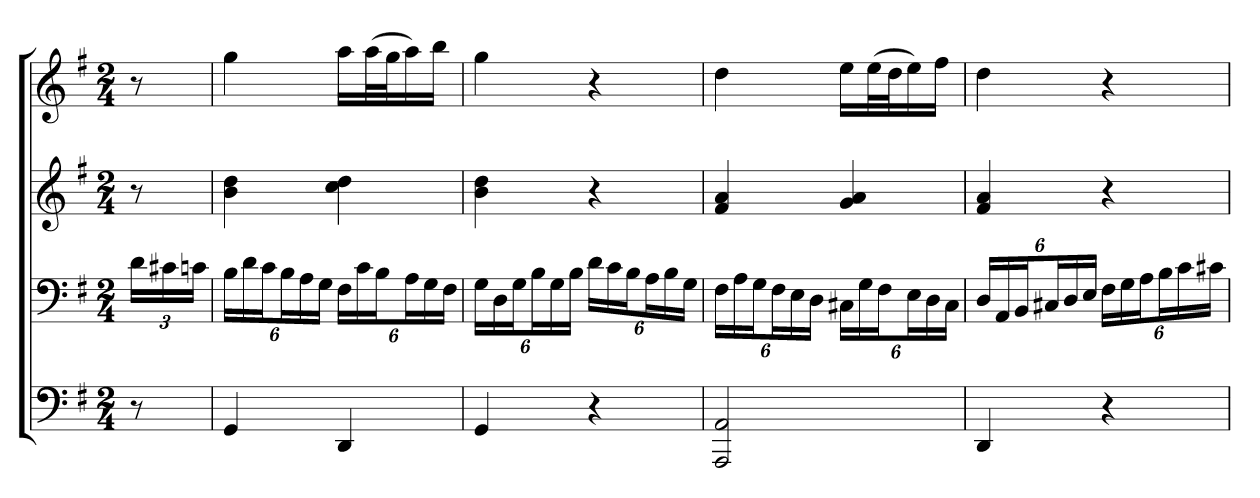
**kern	**kern	**kern	**kern
*part4	*part3	*part2	*part1
*staff4	*staff3	*staff2	*staff1
*clefF4	*clefF4	*clefG2	*clefG2
*k[f#]	*k[f#]	*k[f#]	*k[f#]
*G:	*G:	*G:	*G:
*M2/4	*M2/4	*M2/4	*M2/4
=	=	=	=
8r	24dLL	8r	8r
.	24c#X	.	.
.	24cnJJ	.	.
=38	=38	=38	=38
4GG	24BLL	4b 4dd	4gg
.	24d	.	.
.	24cJ	.	.
.	24BL	.	.
.	24A	.	.
.	24GJJ	.	.
4DD	24F#LL	4cc 4dd	16aaLL
.	24c	.	.
.	.	.	(32aaL
.	24BJ	.	.
.	.	.	32ggJ
.	24AL	.	16aa)
.	24G	.	.
.	.	.	16bbJJ
.	24F#JJ	.	.
=39	=39	=39	=39
4GG	24GLL	4b 4dd	4gg
.	24D	.	.
.	24GJ	.	.
.	24BL	.	.
.	24G	.	.
.	24BJJ	.	.
4r	24dLL	4r	4r
.	24c	.	.
.	24BJ	.	.
.	24AL	.	.
.	24B	.	.
.	24GJJ	.	.
=40	=40	=40	=40
2AAA 2AA	24F#LL	4f# 4a	4dd
.	24A	.	.
.	24GJ	.	.
.	24F#L	.	.
.	24E	.	.
.	24DJJ	.	.
.	24C#XLL	4g 4a	16eeLL
.	24G	.	.
.	.	.	(32eeL
.	24F#J	.	.
.	.	.	32ddJ
.	24EL	.	16ee)
.	24D	.	.
.	.	.	16ff#JJ
.	24C#JJ	.	.
=41	=41	=41	=41
4DD	24DLL	4f# 4a	4dd
.	24AA	.	.
.	24BBJ	.	.
.	24C#XL	.	.
.	24D	.	.
.	24EJJ	.	.
4r	24F#LL	4r	4r
.	24G	.	.
.	24AJ	.	.
.	24BL	.	.
.	24c	.	.
.	24c#XJJ	.	.
=	=	=	=
*-	*-	*-	*-
